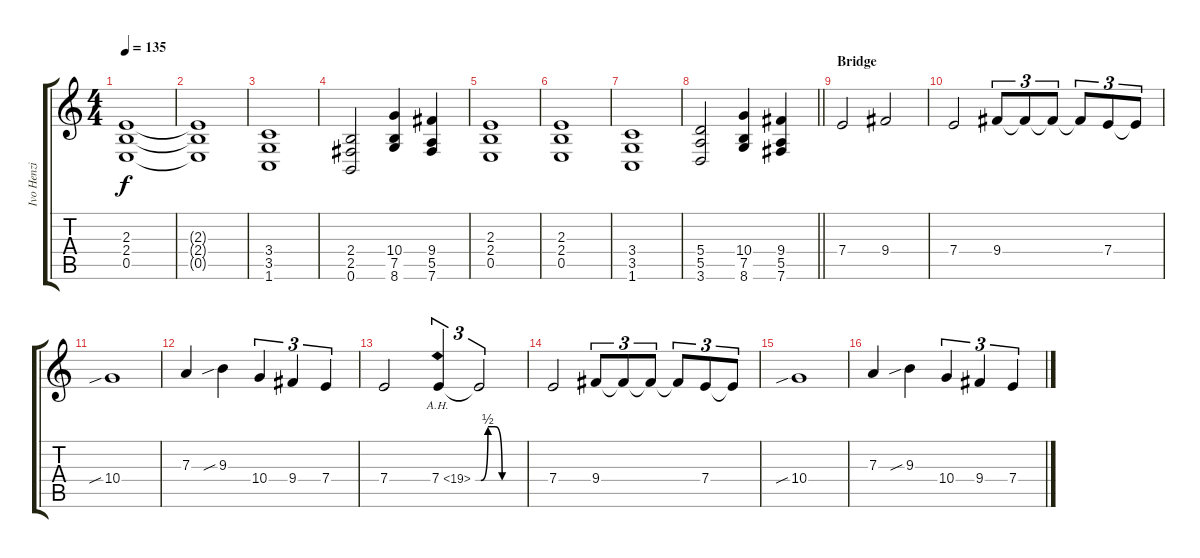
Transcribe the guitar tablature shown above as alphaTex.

\track ("Ivo Henzi" "Ivo Henzi") {instrument distortionguitar}
\staff {score tabs}
\tuning (B3 Gb3 D3 A2 E2 B1) {hide}
\ts (4 4)
\tempo 135
\clef g2
\ks c
(2.3 2.4 0.5).1{dy f volume 15 instrument distortionguitar} |
(2.3{t} 2.4{t} 0.5{t}).1 |
(3.4 3.5 1.6).1 |
(2.4 2.5 0.6).2 (10.4 7.5 8.6).4 (9.4 5.5 7.6).4 |
(2.3 2.4 0.5).1 |
(2.3 2.4 0.5).1 |
(3.4 3.5 1.6).1 |
\barLineRight lightlight
(5.4 5.5 3.6).2 (10.4 7.5 8.6).4 (9.4 5.5 7.6).4 |
\section ("" "Bridge")
7.4.2 9.4.2 |
7.4.2 9.4.8{tu (3 2)} 9.4{t}.8{tu (3 2)} 9.4{t}.8{tu (3 2)} 9.4{t}.8{tu (3 2)} 7.4.8{tu (3 2)} 7.4{t}.8{tu (3 2)} |
10.4{sib}.1 |
7.3.4 9.3{sib}.4 10.4.4{tu (3 2)} 9.4.4{tu (3 2)} 7.4.4{tu (3 2)} |
7.4.2 7.4{ah 12}.4{tu (3 2)} 7.4{be (custom 0 0 10 2 20 2 30 0 60 0) t}.2{tu (3 2)} |
7.4.2 9.4.8{tu (3 2)} 9.4{t}.8{tu (3 2)} 9.4{t}.8{tu (3 2)} 9.4{t}.8{tu (3 2)} 7.4.8{tu (3 2)} 7.4{t}.8{tu (3 2)} |
10.4{sib}.1 |
7.3.4 9.3{sib}.4 10.4.4{tu (3 2)} 9.4.4{tu (3 2)} 7.4.4{tu (3 2)}
